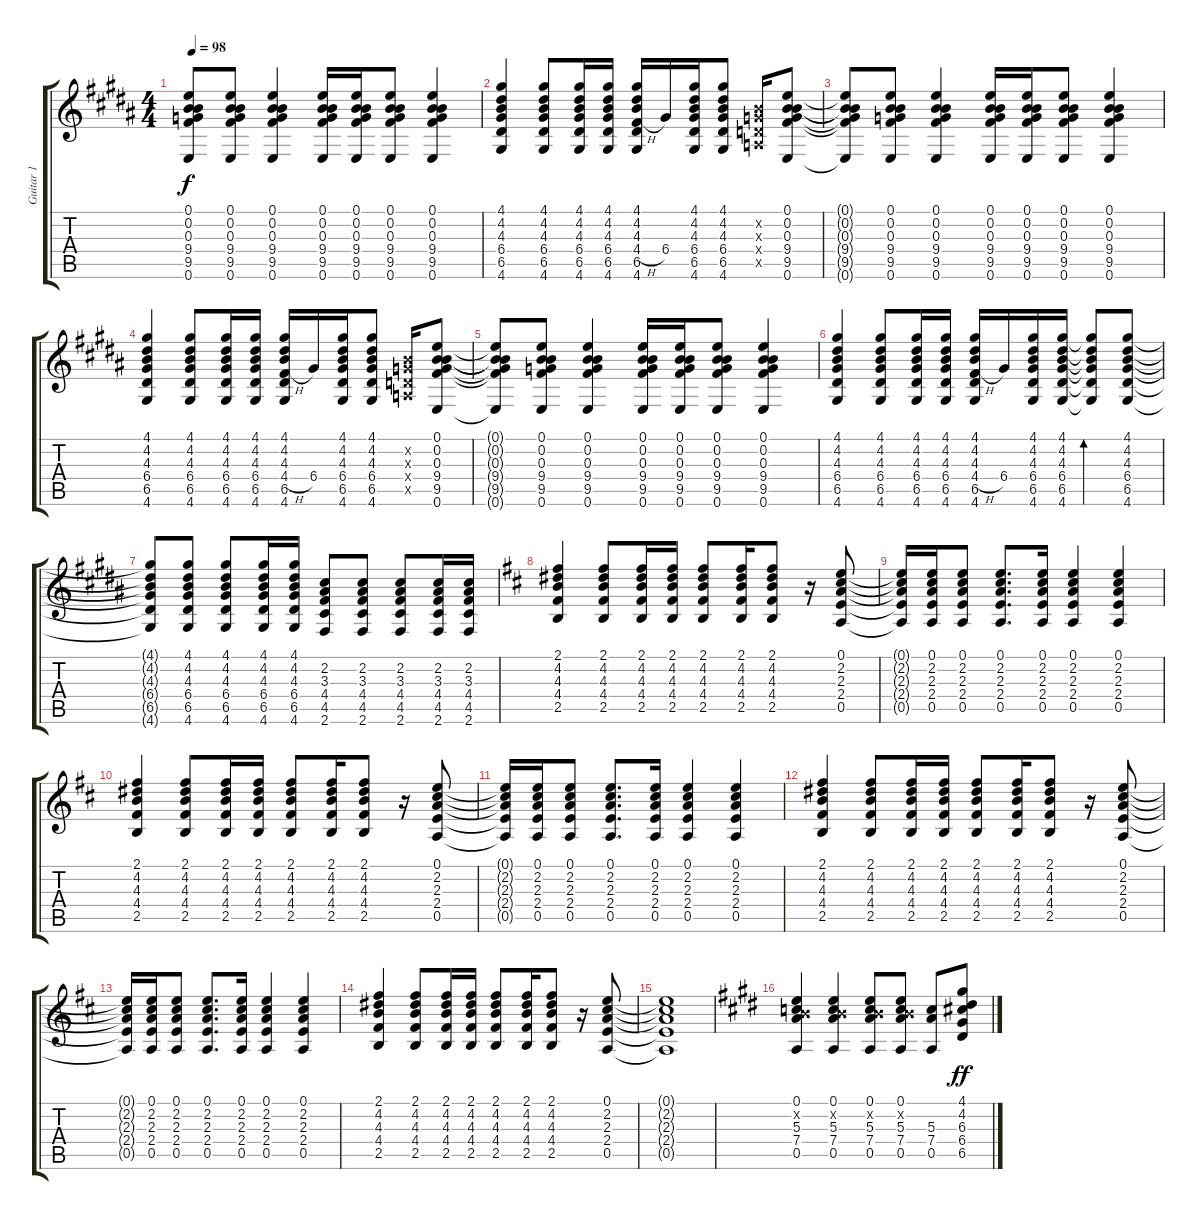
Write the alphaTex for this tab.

\track ("Guitar 1" "Guitar 1") {instrument distortionguitar}
\staff {score tabs}
\tuning (E4 B3 G3 D3 A2 E2) {hide}
\ts (4 4)
\tempo 98
\clef g2
\ks g#minor
(0.1{t} 0.2{t} 0.3{t} 9.4{t} 9.5{t} 0.6{t}).8{dy f} (0.1 0.2 0.3 9.4 9.5 0.6).8 (0.1 0.2 0.3 9.4 9.5 0.6).4 (0.1 0.2 0.3 9.4 9.5 0.6).16 (0.1 0.2 0.3 9.4 9.5 0.6).16 (0.1 0.2 0.3 9.4 9.5 0.6).8 (0.1 0.2 0.3 9.4 9.5 0.6).4 |
(4.1 4.2 4.3 6.4 6.5 4.6).4 (4.1 4.2 4.3 6.4 6.5 4.6).8 (4.1 4.2 4.3 6.4 6.5 4.6).16 (4.1 4.2 4.3 6.4 6.5 4.6).16 (4.1 4.2 4.3 4.4{h} 6.5 4.6).16 6.4.16 (4.1 4.2 4.3 6.4 6.5 4.6).16 (4.1 4.2 4.3 6.4 6.5 4.6).8 (0.2{x} 0.3{x} 0.4{x} 0.5{x}).16 (0.1 0.2 0.3 9.4 9.5 0.6).8 |
(0.1{t} 0.2{t} 0.3{t} 9.4{t} 9.5{t} 0.6{t}).8 (0.1 0.2 0.3 9.4 9.5 0.6).8 (0.1 0.2 0.3 9.4 9.5 0.6).4 (0.1 0.2 0.3 9.4 9.5 0.6).16 (0.1 0.2 0.3 9.4 9.5 0.6).16 (0.1 0.2 0.3 9.4 9.5 0.6).8 (0.1 0.2 0.3 9.4 9.5 0.6).4 |
(4.1 4.2 4.3 6.4 6.5 4.6).4 (4.1 4.2 4.3 6.4 6.5 4.6).8 (4.1 4.2 4.3 6.4 6.5 4.6).16 (4.1 4.2 4.3 6.4 6.5 4.6).16 (4.1 4.2 4.3 4.4{h} 6.5 4.6).16 6.4.16 (4.1 4.2 4.3 6.4 6.5 4.6).16 (4.1 4.2 4.3 6.4 6.5 4.6).8 (0.2{x} 0.3{x} 0.4{x} 0.5{x}).16 (0.1 0.2 0.3 9.4 9.5 0.6).8 |
(0.1{t} 0.2{t} 0.3{t} 9.4{t} 9.5{t} 0.6{t}).8 (0.1 0.2 0.3 9.4 9.5 0.6).8 (0.1 0.2 0.3 9.4 9.5 0.6).4 (0.1 0.2 0.3 9.4 9.5 0.6).16 (0.1 0.2 0.3 9.4 9.5 0.6).16 (0.1 0.2 0.3 9.4 9.5 0.6).8 (0.1 0.2 0.3 9.4 9.5 0.6).4 |
(4.1 4.2 4.3 6.4 6.5 4.6).4 (4.1 4.2 4.3 6.4 6.5 4.6).8 (4.1 4.2 4.3 6.4 6.5 4.6).16 (4.1 4.2 4.3 6.4 6.5 4.6).16 (4.1 4.2 4.3 4.4{h} 6.5 4.6).16 6.4.16 (4.1 4.2 4.3 6.4 6.5 4.6).16 (4.1 4.2 4.3 6.4 6.5 4.6).16 (4.1{t} 4.2{t} 4.3{t} 6.4{t} 6.5{t} 4.6{t}).8{bd 60} (4.1 4.2 4.3 6.4 6.5 4.6).8 |
(4.1{t} 4.2{t} 4.3{t} 6.4{t} 6.5{t} 4.6{t}).8 (4.1 4.2 4.3 6.4 6.5 4.6).8 (4.1 4.2 4.3 6.4 6.5 4.6).8 (4.1 4.2 4.3 6.4 6.5 4.6).16 (4.1 4.2 4.3 6.4 6.5 4.6).16 (2.2 3.3 4.4 4.5 2.6).8 (2.2 3.3 4.4 4.5 2.6).8 (2.2 3.3 4.4 4.5 2.6).8 (2.2 3.3 4.4 4.5 2.6).16 (2.2 3.3 4.4 4.5 2.6).16 |
\ks d
(2.1 4.2 4.3 4.4 2.5).4 (2.1 4.2 4.3 4.4 2.5).8 (2.1 4.2 4.3 4.4 2.5).16 (2.1 4.2 4.3 4.4 2.5).16 (2.1 4.2 4.3 4.4 2.5).8 (2.1 4.2 4.3 4.4 2.5).16 (2.1 4.2 4.3 4.4 2.5).8 r.16 (0.1 2.2 2.3 2.4 0.5).8 |
(0.1{t} 2.2{t} 2.3{t} 2.4{t} 0.5{t}).16 (0.1 2.2 2.3 2.4 0.5).16 (0.1 2.2 2.3 2.4 0.5).8 (0.1 2.2 2.3 2.4 0.5).8{d} (0.1 2.2 2.3 2.4 0.5).16 (0.1 2.2 2.3 2.4 0.5).4 (0.1 2.2 2.3 2.4 0.5).4 |
(2.1 4.2 4.3 4.4 2.5).4 (2.1 4.2 4.3 4.4 2.5).8 (2.1 4.2 4.3 4.4 2.5).16 (2.1 4.2 4.3 4.4 2.5).16 (2.1 4.2 4.3 4.4 2.5).8 (2.1 4.2 4.3 4.4 2.5).16 (2.1 4.2 4.3 4.4 2.5).8 r.16 (0.1 2.2 2.3 2.4 0.5).8 |
(0.1{t} 2.2{t} 2.3{t} 2.4{t} 0.5{t}).16 (0.1 2.2 2.3 2.4 0.5).16 (0.1 2.2 2.3 2.4 0.5).8 (0.1 2.2 2.3 2.4 0.5).8{d} (0.1 2.2 2.3 2.4 0.5).16 (0.1 2.2 2.3 2.4 0.5).4 (0.1 2.2 2.3 2.4 0.5).4 |
(2.1 4.2 4.3 4.4 2.5).4 (2.1 4.2 4.3 4.4 2.5).8 (2.1 4.2 4.3 4.4 2.5).16 (2.1 4.2 4.3 4.4 2.5).16 (2.1 4.2 4.3 4.4 2.5).8 (2.1 4.2 4.3 4.4 2.5).16 (2.1 4.2 4.3 4.4 2.5).8 r.16 (0.1 2.2 2.3 2.4 0.5).8 |
(0.1{t} 2.2{t} 2.3{t} 2.4{t} 0.5{t}).16 (0.1 2.2 2.3 2.4 0.5).16 (0.1 2.2 2.3 2.4 0.5).8 (0.1 2.2 2.3 2.4 0.5).8{d} (0.1 2.2 2.3 2.4 0.5).16 (0.1 2.2 2.3 2.4 0.5).4 (0.1 2.2 2.3 2.4 0.5).4 |
(2.1 4.2 4.3 4.4 2.5).4 (2.1 4.2 4.3 4.4 2.5).8 (2.1 4.2 4.3 4.4 2.5).16 (2.1 4.2 4.3 4.4 2.5).16 (2.1 4.2 4.3 4.4 2.5).8 (2.1 4.2 4.3 4.4 2.5).16 (2.1 4.2 4.3 4.4 2.5).8 r.16 (0.1 2.2 2.3 2.4 0.5).8 |
(0.1{t} 2.2{t} 2.3{t} 2.4{t} 0.5{t}).1 |
\ks c#minor
(0.1 0.2{x} 5.3 7.4 0.5).4 (0.1 0.2{x} 5.3 7.4 0.5).4 (0.1 0.2{x} 5.3 7.4 0.5).8 (0.1 0.2{x} 5.3 7.4 0.5).8 (5.3 7.4 0.5).8 (4.1 4.2 6.3 6.4 6.5).8{dy ff}
